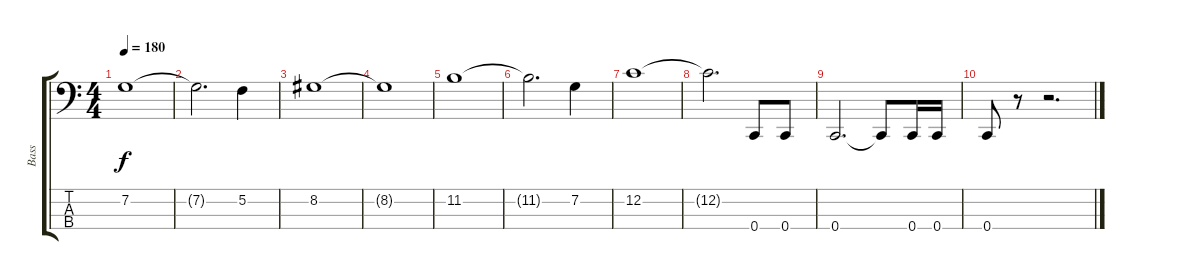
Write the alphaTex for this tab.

\track ("Bass" "Bass") {instrument electricbasspick}
\staff {score tabs}
\tuning (F2 C2 G1 C1) {hide}
\ts (4 4)
\tempo 180
\clef f4
\ks c
7.2.1{dy f} |
7.2{t}.2{d} 5.2.4 |
8.2.1 |
8.2{t}.1 |
11.2.1 |
11.2{t}.2{d} 7.2.4 |
12.2.1 |
12.2{t}.2{d} 0.4.8 0.4.8 |
0.4.2{d} 0.4{t}.8 0.4.16 0.4.16 |
0.4.8 r.8 r.2{d}
